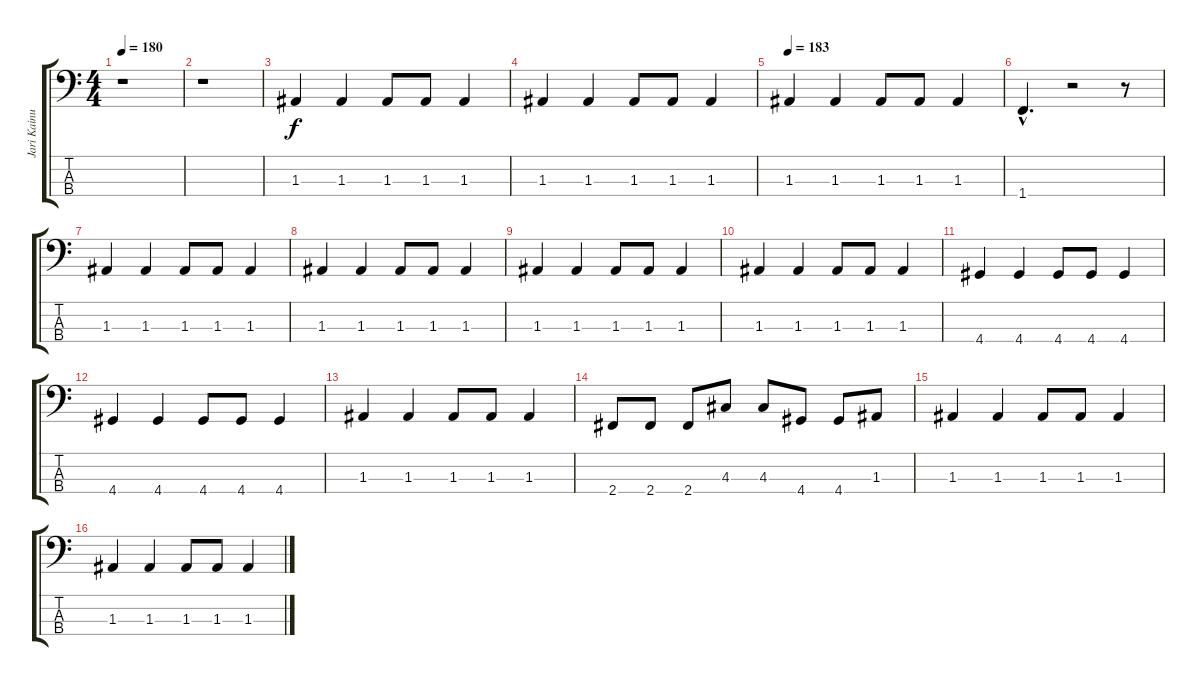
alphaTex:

\track ("Jari Kainulannen" "Jari Kainu") {instrument electricbassfinger}
\staff {score tabs}
\tuning (G2 D2 A1 E1) {hide}
\ts (4 4)
\tempo 180
\clef f4
\ks c
r.1{dy f} |
r.1 |
1.3.4 1.3.4 1.3.8 1.3.8 1.3.4 |
1.3.4 1.3.4 1.3.8 1.3.8 1.3.4 |
\tempo 183
1.3.4 1.3.4 1.3.8 1.3.8 1.3.4 |
1.4{hac}.4{d} r.2 r.8 |
1.3.4 1.3.4 1.3.8 1.3.8 1.3.4 |
1.3.4 1.3.4 1.3.8 1.3.8 1.3.4 |
1.3.4 1.3.4 1.3.8 1.3.8 1.3.4 |
1.3.4 1.3.4 1.3.8 1.3.8 1.3.4 |
4.4.4 4.4.4 4.4.8 4.4.8 4.4.4 |
4.4.4 4.4.4 4.4.8 4.4.8 4.4.4 |
1.3.4 1.3.4 1.3.8 1.3.8 1.3.4 |
2.4.8 2.4.8 2.4.8 4.3.8 4.3.8 4.4.8 4.4.8 1.3.8 |
1.3.4 1.3.4 1.3.8 1.3.8 1.3.4 |
1.3.4 1.3.4 1.3.8 1.3.8 1.3.4
